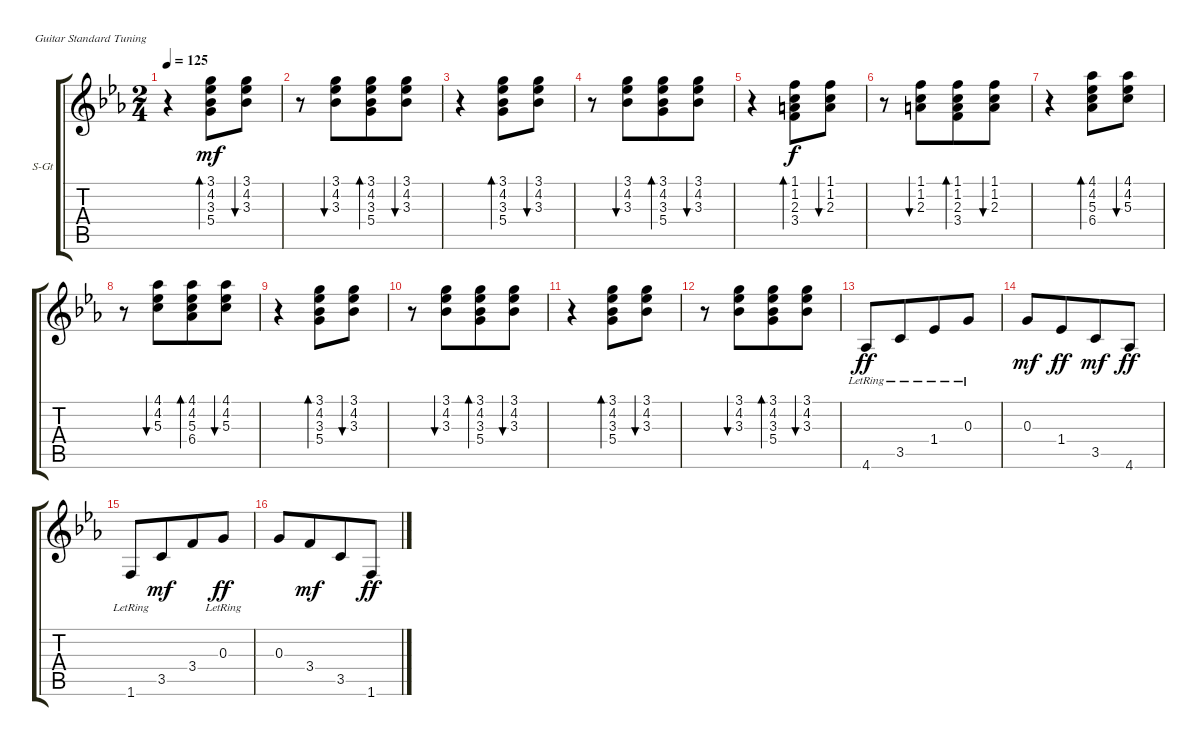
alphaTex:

\bracketExtendMode groupsimilarinstruments
\firstSystemTrackNameOrientation horizontal
\otherSystemsTrackNameOrientation horizontal
\track ("ðèòì" "S-Gt") {instrument acousticguitarsteel}
\staff {score tabs}
\tuning (E4 B3 G3 D3 A2 E2)
\ts (2 4)
\tempo 125
\clef g2
\ks cminor
r.4{dy mf} (3.1 4.2 3.3 5.4).8{bd 60} (3.1 4.2 3.3).8{bu 60} |
r.8 (3.1 4.2 3.3).8{bu 60 beam merge} (3.1 4.2 3.3 5.4).8{bd 60} (3.1 4.2 3.3).8{bu 60} |
r.4 (3.1 4.2 3.3 5.4).8{bd 60} (3.1 4.2 3.3).8{bu 60} |
r.8 (3.1 4.2 3.3).8{bu 60 beam merge} (3.1 4.2 3.3 5.4).8{bd 60} (3.1 4.2 3.3).8{bu 60} |
r.4 (1.1 1.2 2.3 3.4).8{bd 60 dy f} (1.1 1.2 2.3).8{bu 60} |
r.8 (1.1 1.2 2.3).8{bu 60 beam merge} (1.1 1.2 2.3 3.4).8{bd 60} (1.1 1.2 2.3).8{bu 60} |
r.4 (4.1 4.2 5.3 6.4).8{bd 60} (4.1 4.2 5.3).8{bu 60} |
r.8 (4.1 4.2 5.3).8{bu 60 beam merge} (4.1 4.2 5.3 6.4).8{bd 60} (4.1 4.2 5.3).8{bu 60} |
r.4 (3.1 4.2 3.3 5.4).8{bd 60} (3.1 4.2 3.3).8{bu 60} |
r.8 (3.1 4.2 3.3).8{bu 60 beam merge} (3.1 4.2 3.3 5.4).8{bd 60} (3.1 4.2 3.3).8{bu 60} |
r.4 (3.1 4.2 3.3 5.4).8{bd 60} (3.1 4.2 3.3).8{bu 60} |
r.8 (3.1 4.2 3.3).8{bu 60 beam merge} (3.1 4.2 3.3 5.4).8{bd 60} (3.1 4.2 3.3).8{bu 60} |
4.6{lr}.8{dy ff} 3.5{lr}.8{beam merge} 1.4{lr}.8 0.3{lr}.8 |
0.3.8{dy mf} 1.4.8{dy ff beam merge} 3.5.8{dy mf} 4.6.8{dy ff} |
1.6{lr}.8 3.5.8{dy mf beam merge} 3.4.8 0.3{lr}.8{dy ff} |
0.3.8 3.4.8{dy mf beam merge} 3.5.8 1.6.8{dy ff}
